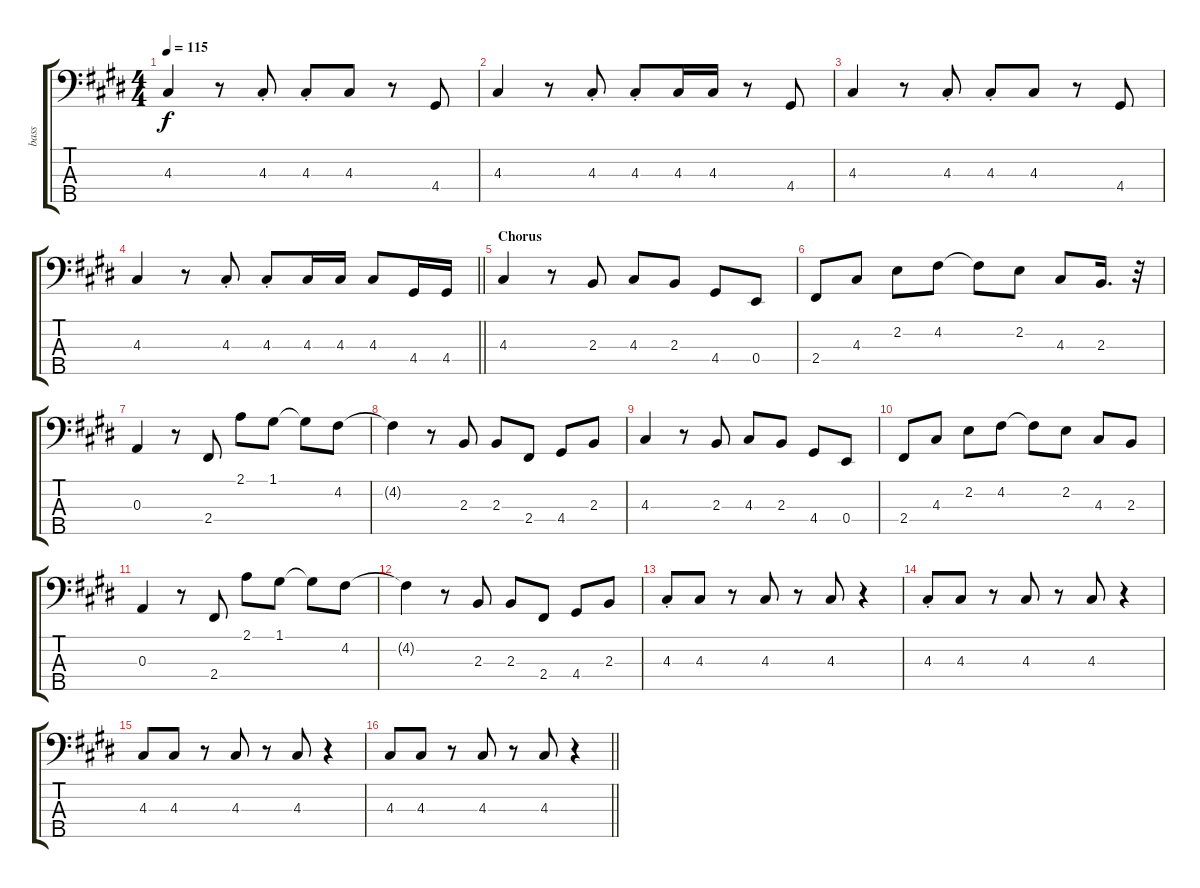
\track ("bass" "bass") {instrument electricbassfinger}
\staff {score tabs}
\tuning (G2 D2 A1 E1 B0) {hide}
\ts (4 4)
\tempo 115
\clef f4
\ks c#minor
4.3.4{dy f} r.8 4.3{st}.8 4.3{st}.8 4.3.8 r.8 4.4.8 |
4.3.4 r.8 4.3{st}.8 4.3{st}.8 4.3.16 4.3.16 r.8 4.4.8 |
4.3.4 r.8 4.3{st}.8 4.3{st}.8 4.3.8 r.8 4.4.8 |
\barLineRight lightlight
4.3.4 r.8 4.3{st}.8 4.3{st}.8 4.3.16 4.3.16 4.3.8 4.4.16 4.4.16 |
\section ("" "Chorus")
4.3.4 r.8 2.3.8 4.3.8 2.3.8 4.4.8 0.4.8 |
2.4.8 4.3.8 2.2.8 4.2.8 4.2{t}.8 2.2.8 4.3.8 2.3.16{d} r.32 |
0.3.4 r.8 2.4.8 2.1.8 1.1.8 1.1{t}.8 4.2.8 |
4.2{t}.4 r.8 2.3.8 2.3.8 2.4.8 4.4.8 2.3.8 |
4.3.4 r.8 2.3.8 4.3.8 2.3.8 4.4.8 0.4.8 |
2.4.8 4.3.8 2.2.8 4.2.8 4.2{t}.8 2.2.8 4.3.8 2.3.8 |
0.3.4 r.8 2.4.8 2.1.8 1.1.8 1.1{t}.8 4.2.8 |
4.2{t}.4 r.8 2.3.8 2.3.8 2.4.8 4.4.8 2.3.8 |
4.3{st}.8 4.3.8 r.8 4.3.8 r.8 4.3.8 r.4 |
4.3{st}.8 4.3.8 r.8 4.3.8 r.8 4.3.8 r.4 |
4.3.8 4.3.8 r.8 4.3.8 r.8 4.3.8 r.4 |
\barLineRight lightlight
4.3.8 4.3.8 r.8 4.3.8 r.8 4.3.8 r.4
